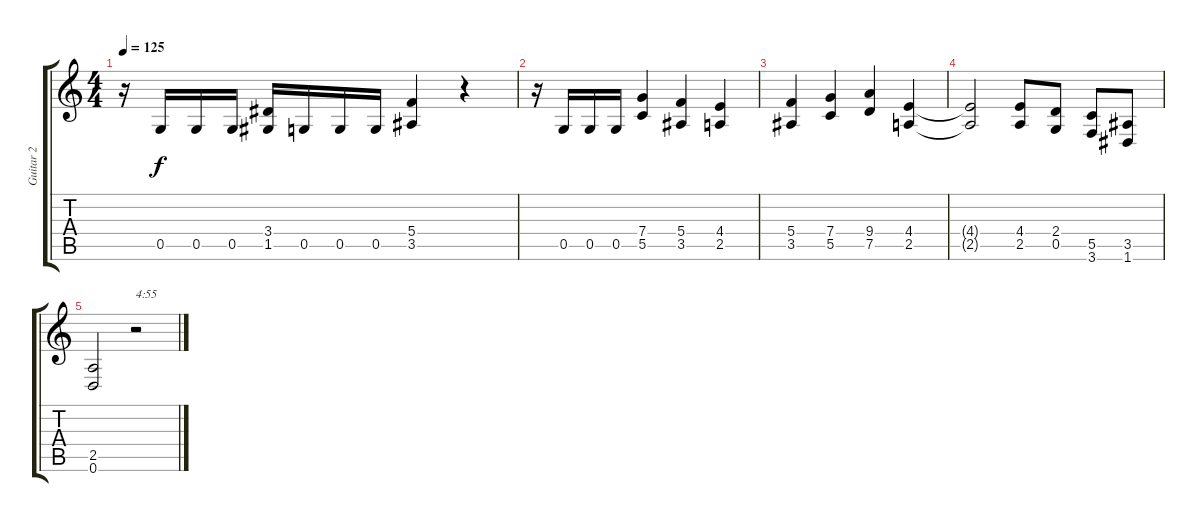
\track ("Guitar 2" "Guitar 2") {instrument distortionguitar}
\staff {score tabs}
\tuning (D4 A3 F3 C3 G2 D2) {hide}
\ts (4 4)
\tempo 125
\clef g2
\ks c
r.16{dy f} 0.5.16 0.5.16 0.5.16 (3.4 1.5).16 0.5.16 0.5.16 0.5.16 (5.4 3.5).4 r.4 |
r.16 0.5.16 0.5.16 0.5.16 (7.4 5.5).4 (5.4 3.5).4 (4.4 2.5).4 |
(5.4 3.5).4 (7.4 5.5).4 (9.4 7.5).4 (4.4 2.5).4 |
(4.4{t} 2.5{t}).2 (4.4 2.5).8 (2.4 0.5).8 (5.5 3.6).8 (3.5 1.6).8 |
(2.5 0.6).2 r.2{txt "4:55"}
